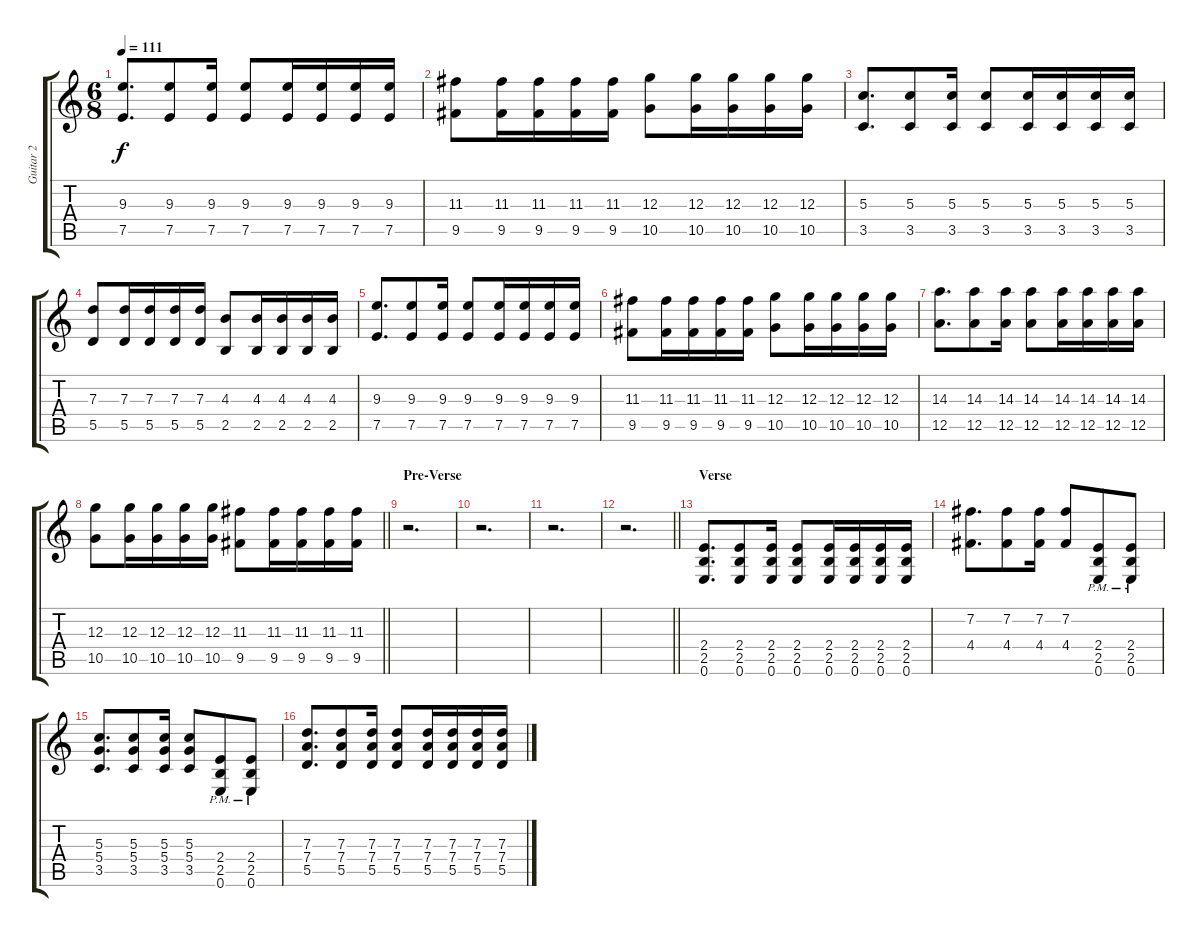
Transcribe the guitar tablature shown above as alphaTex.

\track ("Guitar 2" "Guitar 2") {instrument electricguitarjazz}
\staff {score tabs}
\tuning (E4 B3 G3 D3 A2 E2) {hide}
\ts (6 8)
\tempo 111
\clef g2
\ks c
(9.3 7.5).8{d dy f} (9.3 7.5).8 (9.3 7.5).16 (9.3 7.5).8 (9.3 7.5).16 (9.3 7.5).16 (9.3 7.5).16 (9.3 7.5).16 |
(11.3 9.5).8 (11.3 9.5).16 (11.3 9.5).16 (11.3 9.5).16 (11.3 9.5).16 (12.3 10.5).8 (12.3 10.5).16 (12.3 10.5).16 (12.3 10.5).16 (12.3 10.5).16 |
(5.3 3.5).8{d} (5.3 3.5).8 (5.3 3.5).16 (5.3 3.5).8 (5.3 3.5).16 (5.3 3.5).16 (5.3 3.5).16 (5.3 3.5).16 |
(7.3 5.5).8 (7.3 5.5).16 (7.3 5.5).16 (7.3 5.5).16 (7.3 5.5).16 (4.3 2.5).8 (4.3 2.5).16 (4.3 2.5).16 (4.3 2.5).16 (4.3 2.5).16 |
(9.3 7.5).8{d} (9.3 7.5).8 (9.3 7.5).16 (9.3 7.5).8 (9.3 7.5).16 (9.3 7.5).16 (9.3 7.5).16 (9.3 7.5).16 |
(11.3 9.5).8 (11.3 9.5).16 (11.3 9.5).16 (11.3 9.5).16 (11.3 9.5).16 (12.3 10.5).8 (12.3 10.5).16 (12.3 10.5).16 (12.3 10.5).16 (12.3 10.5).16 |
(14.3 12.5).8{d} (14.3 12.5).8 (14.3 12.5).16 (14.3 12.5).8 (14.3 12.5).16 (14.3 12.5).16 (14.3 12.5).16 (14.3 12.5).16 |
\barLineRight lightlight
(12.3 10.5).8 (12.3 10.5).16 (12.3 10.5).16 (12.3 10.5).16 (12.3 10.5).16 (11.3 9.5).8 (11.3 9.5).16 (11.3 9.5).16 (11.3 9.5).16 (11.3 9.5).16 |
\section ("" "Pre-Verse")
r.2{d} |
r.2{d} |
r.2{d} |
\barLineRight lightlight
r.2{d} |
\section ("" "Verse")
(2.4 2.5 0.6).8{d instrument overdrivenguitar} (2.4 2.5 0.6).8 (2.4 2.5 0.6).16 (2.4 2.5 0.6).8 (2.4 2.5 0.6).16 (2.4 2.5 0.6).16 (2.4 2.5 0.6).16 (2.4 2.5 0.6).16 |
(7.2 4.4).8{d} (7.2 4.4).8 (7.2 4.4).16 (7.2 4.4).8 (2.4{pm} 2.5{pm} 0.6{pm}).8 (2.4{pm} 2.5{pm} 0.6{pm}).8 |
(5.3 5.4 3.5).8{d} (5.3 5.4 3.5).8 (5.3 5.4 3.5).16 (5.3 5.4 3.5).8 (2.4{pm} 2.5{pm} 0.6{pm}).8 (2.4{pm} 2.5{pm} 0.6{pm}).8 |
(7.3 7.4 5.5).8{d} (7.3 7.4 5.5).8 (7.3 7.4 5.5).16 (7.3 7.4 5.5).8 (7.3 7.4 5.5).16 (7.3 7.4 5.5).16 (7.3 7.4 5.5).16 (7.3 7.4 5.5).16
